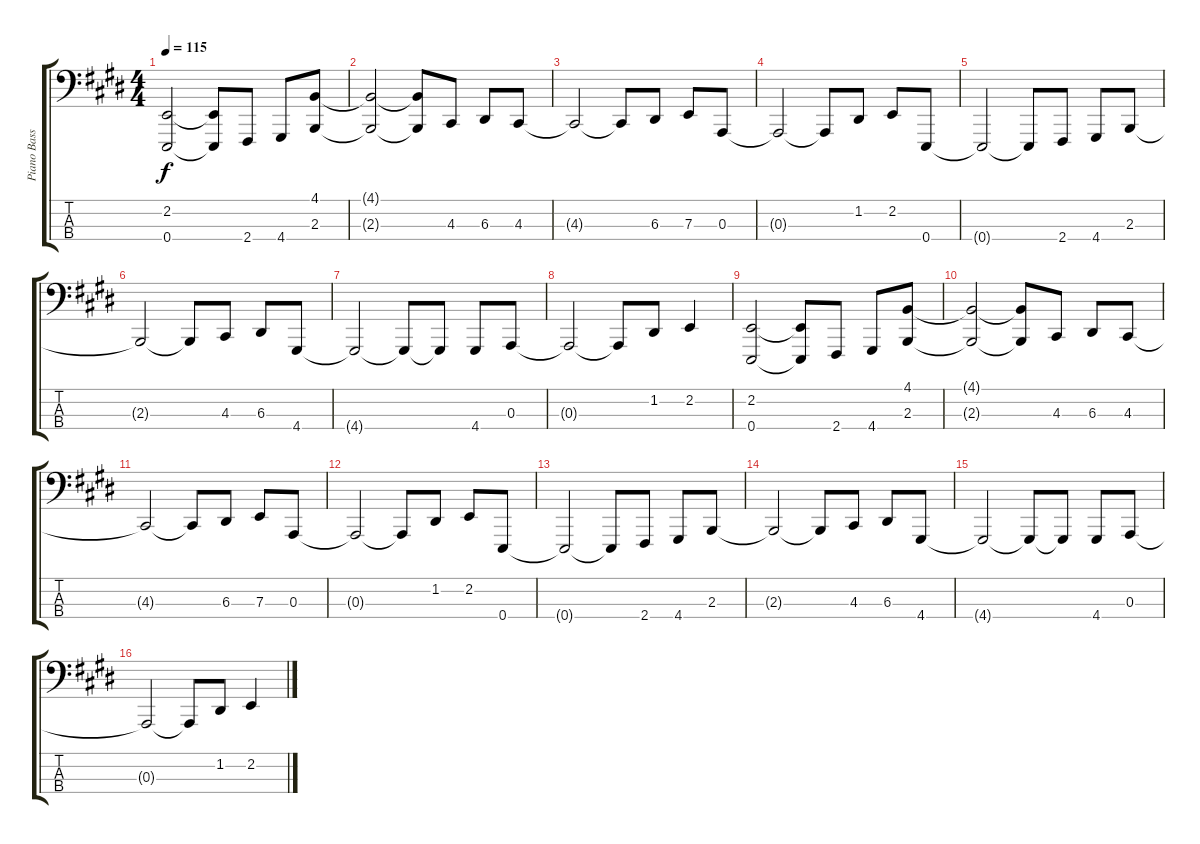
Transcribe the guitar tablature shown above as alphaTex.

\track ("Piano Bass" "Piano Bass") {instrument acousticgrandpiano}
\staff {score tabs}
\tuning (G2 D2 A1 E1) {hide}
\ts (4 4)
\tempo 115
\clef f4
\ks c#minor
(2.2 0.4).2{dy f instrument acousticgrandpiano} (2.2{t} 0.4{t}).8 2.4.8 4.4.8 (4.1 2.3).8 |
(4.1{t} 2.3{t}).2 (4.1{t} 2.3{t}).8 4.3.8 6.3.8 4.3.8 |
4.3{t}.2 4.3{t}.8 6.3.8 7.3.8 0.3.8 |
0.3{t}.2 0.3{t}.8 1.2.8 2.2.8 0.4.8 |
0.4{t}.2 0.4{t}.8 2.4.8 4.4.8 2.3.8 |
2.3{t}.2 2.3{t}.8 4.3.8 6.3.8 4.4.8 |
4.4{t}.2 4.4{t}.8 4.4{t}.8 4.4.8 0.3.8 |
0.3{t}.2 0.3{t}.8 1.2.8 2.2.4 |
(2.2 0.4).2 (2.2{t} 0.4{t}).8 2.4.8 4.4.8 (4.1 2.3).8 |
(4.1{t} 2.3{t}).2 (4.1{t} 2.3{t}).8 4.3.8 6.3.8 4.3.8 |
4.3{t}.2 4.3{t}.8 6.3.8 7.3.8 0.3.8 |
0.3{t}.2 0.3{t}.8 1.2.8 2.2.8 0.4.8 |
0.4{t}.2 0.4{t}.8 2.4.8 4.4.8 2.3.8 |
2.3{t}.2 2.3{t}.8 4.3.8 6.3.8 4.4.8 |
4.4{t}.2 4.4{t}.8 4.4{t}.8 4.4.8 0.3.8 |
0.3{t}.2 0.3{t}.8 1.2.8 2.2.4
